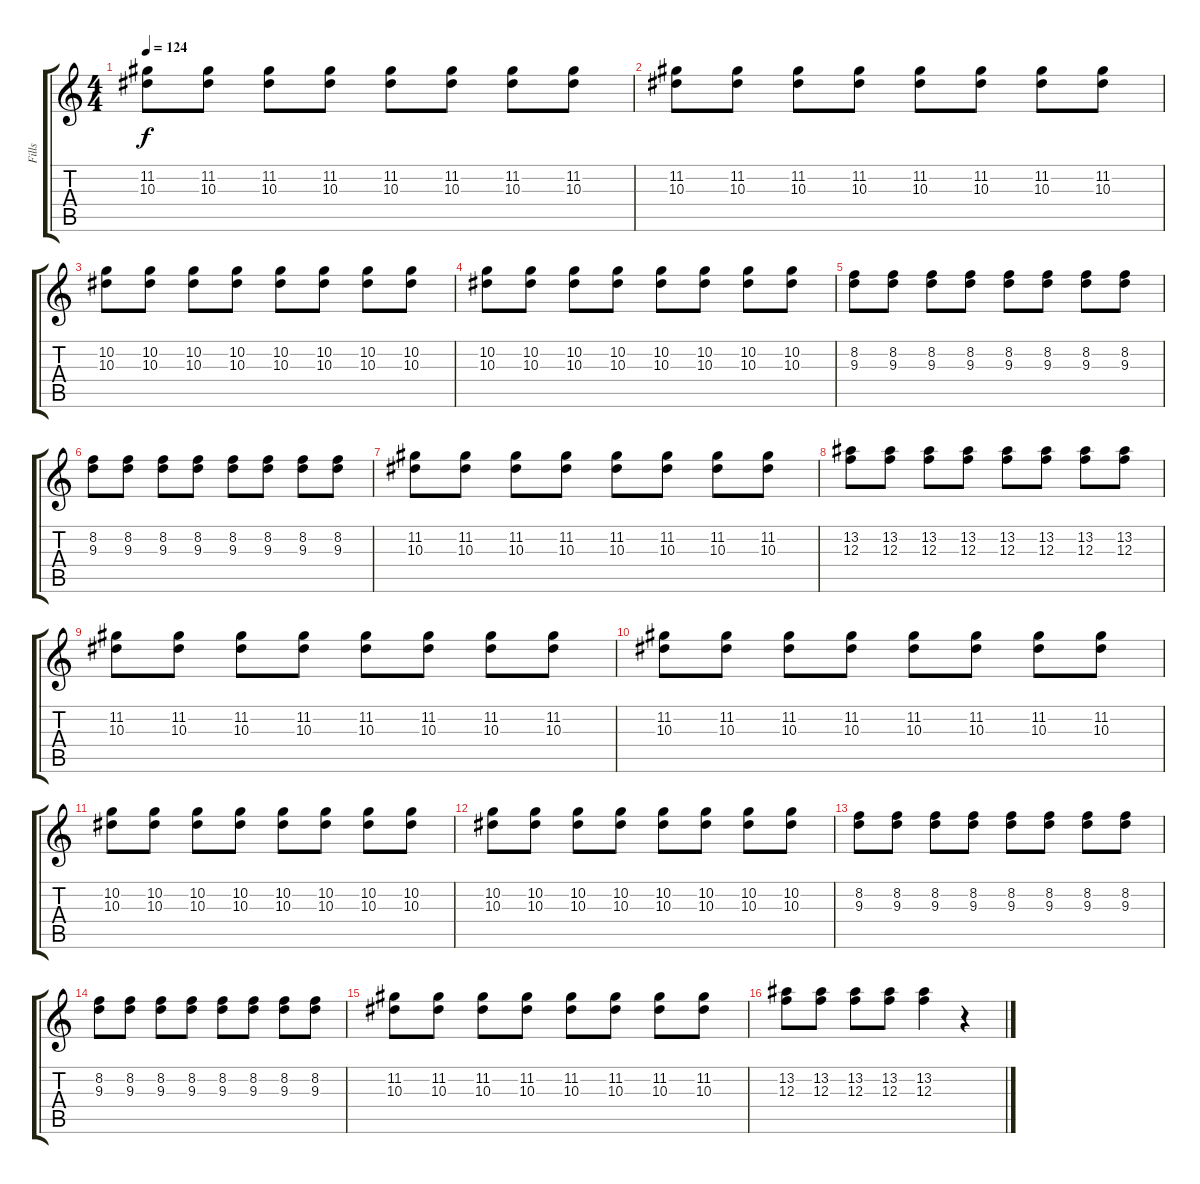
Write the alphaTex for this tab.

\track ("Fills" "Fills") {instrument distortionguitar}
\staff {score tabs}
\tuning (D4 A3 F3 C3 G2 C2) {hide}
\ts (4 4)
\tempo 124
\clef g2
\ks c
(11.2 10.3).8{dy f} (11.2 10.3).8 (11.2 10.3).8 (11.2 10.3).8 (11.2 10.3).8 (11.2 10.3).8 (11.2 10.3).8 (11.2 10.3).8 |
(11.2 10.3).8 (11.2 10.3).8 (11.2 10.3).8 (11.2 10.3).8 (11.2 10.3).8 (11.2 10.3).8 (11.2 10.3).8 (11.2 10.3).8 |
(10.2 10.3).8 (10.2 10.3).8 (10.2 10.3).8 (10.2 10.3).8 (10.2 10.3).8 (10.2 10.3).8 (10.2 10.3).8 (10.2 10.3).8 |
(10.2 10.3).8 (10.2 10.3).8 (10.2 10.3).8 (10.2 10.3).8 (10.2 10.3).8 (10.2 10.3).8 (10.2 10.3).8 (10.2 10.3).8 |
(8.2 9.3).8 (8.2 9.3).8 (8.2 9.3).8 (8.2 9.3).8 (8.2 9.3).8 (8.2 9.3).8 (8.2 9.3).8 (8.2 9.3).8 |
(8.2 9.3).8 (8.2 9.3).8 (8.2 9.3).8 (8.2 9.3).8 (8.2 9.3).8 (8.2 9.3).8 (8.2 9.3).8 (8.2 9.3).8 |
(11.2 10.3).8 (11.2 10.3).8 (11.2 10.3).8 (11.2 10.3).8 (11.2 10.3).8 (11.2 10.3).8 (11.2 10.3).8 (11.2 10.3).8 |
(13.2 12.3).8 (13.2 12.3).8 (13.2 12.3).8 (13.2 12.3).8 (13.2 12.3).8 (13.2 12.3).8 (13.2 12.3).8 (13.2 12.3).8 |
(11.2 10.3).8 (11.2 10.3).8 (11.2 10.3).8 (11.2 10.3).8 (11.2 10.3).8 (11.2 10.3).8 (11.2 10.3).8 (11.2 10.3).8 |
(11.2 10.3).8 (11.2 10.3).8 (11.2 10.3).8 (11.2 10.3).8 (11.2 10.3).8 (11.2 10.3).8 (11.2 10.3).8 (11.2 10.3).8 |
(10.2 10.3).8 (10.2 10.3).8 (10.2 10.3).8 (10.2 10.3).8 (10.2 10.3).8 (10.2 10.3).8 (10.2 10.3).8 (10.2 10.3).8 |
(10.2 10.3).8 (10.2 10.3).8 (10.2 10.3).8 (10.2 10.3).8 (10.2 10.3).8 (10.2 10.3).8 (10.2 10.3).8 (10.2 10.3).8 |
(8.2 9.3).8 (8.2 9.3).8 (8.2 9.3).8 (8.2 9.3).8 (8.2 9.3).8 (8.2 9.3).8 (8.2 9.3).8 (8.2 9.3).8 |
(8.2 9.3).8 (8.2 9.3).8 (8.2 9.3).8 (8.2 9.3).8 (8.2 9.3).8 (8.2 9.3).8 (8.2 9.3).8 (8.2 9.3).8 |
(11.2 10.3).8 (11.2 10.3).8 (11.2 10.3).8 (11.2 10.3).8 (11.2 10.3).8 (11.2 10.3).8 (11.2 10.3).8 (11.2 10.3).8 |
(13.2 12.3).8 (13.2 12.3).8 (13.2 12.3).8 (13.2 12.3).8 (13.2 12.3).4 r.4
